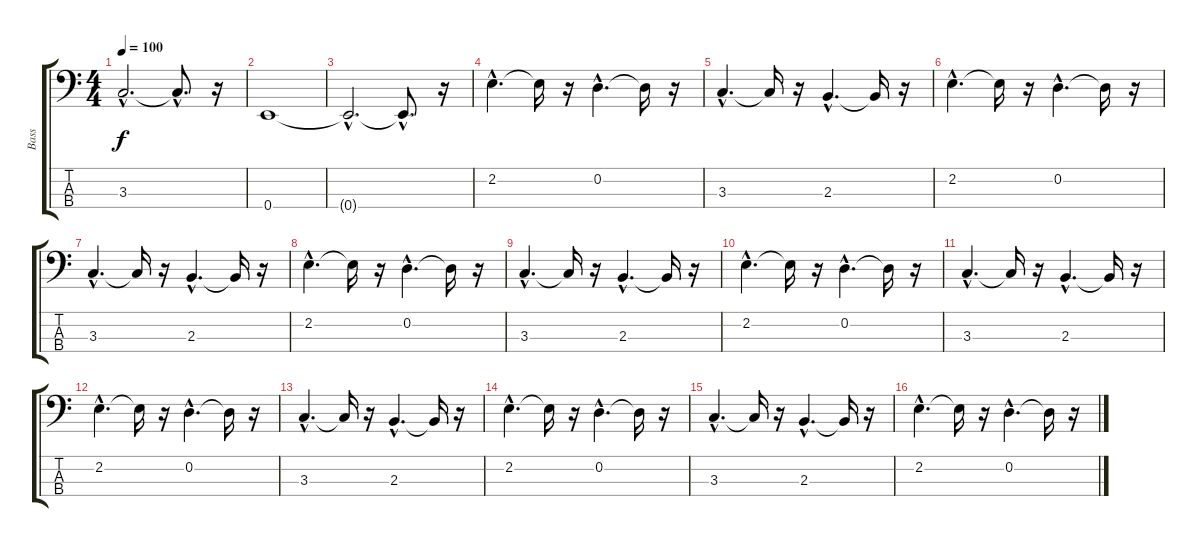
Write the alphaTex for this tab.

\track ("Bass" "Bass") {instrument electricbassfinger}
\staff {score tabs}
\tuning (G2 D2 A1 E1) {hide}
\ts (4 4)
\tempo 100
\clef f4
\ks c
3.3{hac t}.2{d dy f} 3.3{hac t}.8{d} r.16 |
0.4.1 |
0.4{hac t}.2{d} 0.4{hac t}.8{d} r.16 |
2.2{hac}.4{d} 2.2{t}.16 r.16 0.2{hac}.4{d} 0.2{t}.16 r.16 |
3.3{hac}.4{d} 3.3{t}.16 r.16 2.3{hac}.4{d} 2.3{t}.16 r.16 |
2.2{hac}.4{d} 2.2{t}.16 r.16 0.2{hac}.4{d} 0.2{t}.16 r.16 |
3.3{hac}.4{d} 3.3{t}.16 r.16 2.3{hac}.4{d} 2.3{t}.16 r.16 |
2.2{hac}.4{d} 2.2{t}.16 r.16 0.2{hac}.4{d} 0.2{t}.16 r.16 |
3.3{hac}.4{d} 3.3{t}.16 r.16 2.3{hac}.4{d} 2.3{t}.16 r.16 |
2.2{hac}.4{d} 2.2{t}.16 r.16 0.2{hac}.4{d} 0.2{t}.16 r.16 |
3.3{hac}.4{d} 3.3{t}.16 r.16 2.3{hac}.4{d} 2.3{t}.16 r.16 |
2.2{hac}.4{d} 2.2{t}.16 r.16 0.2{hac}.4{d} 0.2{t}.16 r.16 |
3.3{hac}.4{d} 3.3{t}.16 r.16 2.3{hac}.4{d} 2.3{t}.16 r.16 |
2.2{hac}.4{d} 2.2{t}.16 r.16 0.2{hac}.4{d} 0.2{t}.16 r.16 |
3.3{hac}.4{d} 3.3{t}.16 r.16 2.3{hac}.4{d} 2.3{t}.16 r.16 |
2.2{hac}.4{d} 2.2{t}.16 r.16 0.2{hac}.4{d} 0.2{t}.16 r.16
